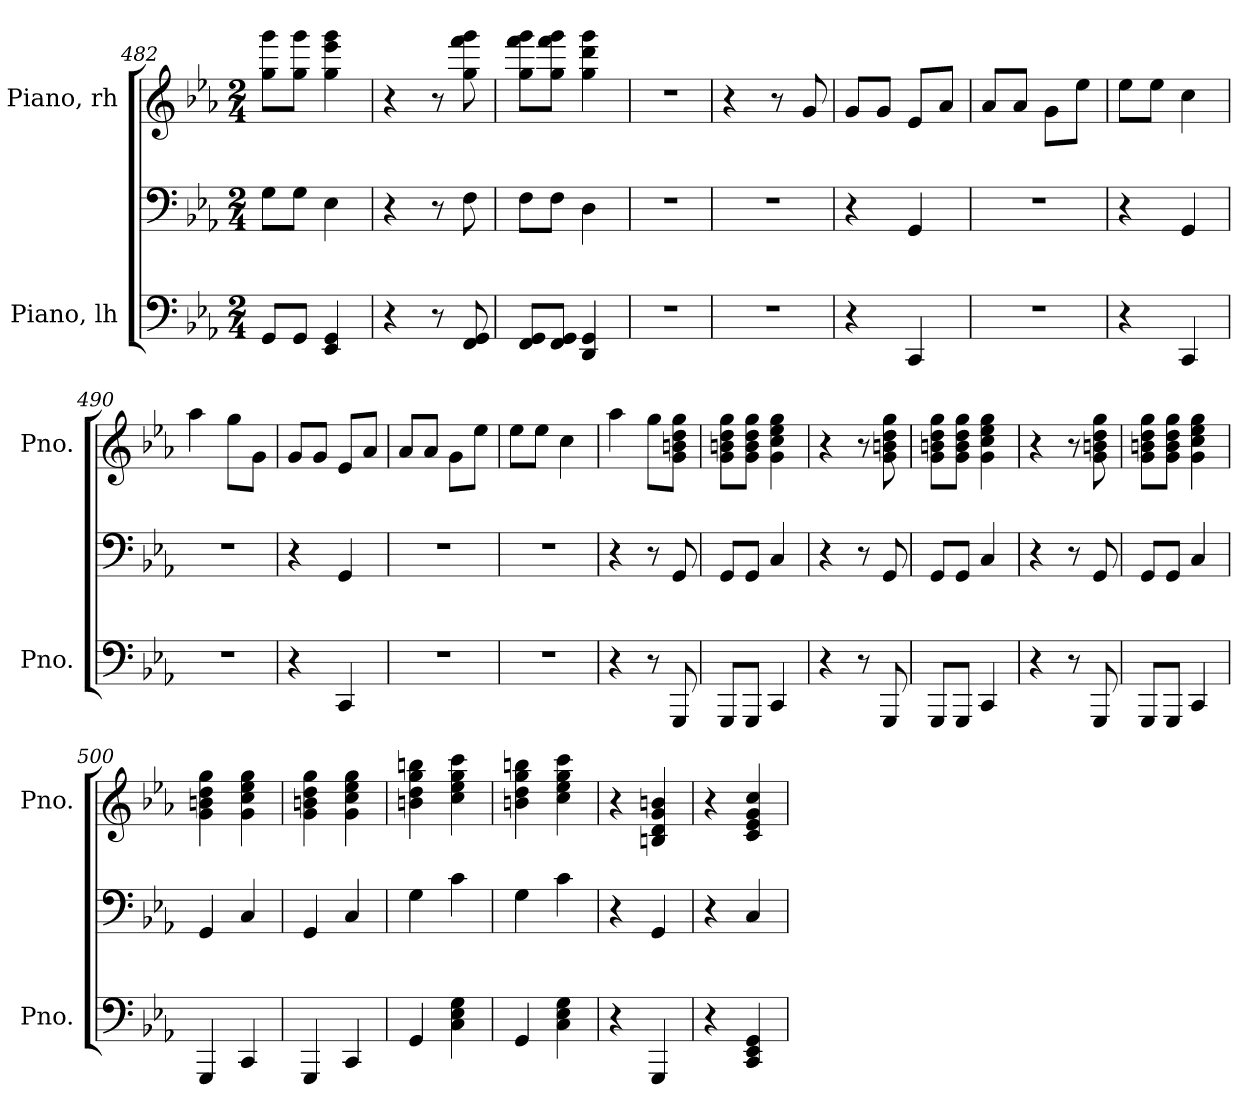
**kern	**kern	**kern
*part2	*part2	*part1
*staff3	*staff2	*staff1
*I"Piano, lh	*	*I"Piano, rh
*I'Pno.	*	*I'Pno.
*clefF4	*clefF4	*clefG2
*k[b-e-a-]	*k[b-e-a-]	*k[b-e-a-]
*M2/4	*M2/4	*M2/4
=482	=482	=482
8GG/L	8G\L	8gg\ 8ggg\L
8GG/J	8G\J	8gg\ 8ggg\J
4EE-/ 4GG/	4E-\	4gg\ 4eee-\ 4ggg\
=483	=483	=483
4r	4r	4r
8r	8r	8r
8FF/ 8GG/	8F\	8gg\ 8fff\ 8ggg\
!!LO:PB:g=z
=484	=484	=484
8FF/ 8GG/L	8F\L	8gg\ 8fff\ 8ggg\L
8FF/ 8GG/J	8F\J	8gg\ 8fff\ 8ggg\J
4DD/ 4GG/	4D\	4gg\ 4ddd\ 4ggg\
=485	=485	=485
2r	2r	2r
=486	=486	=486
2r	2r	4r
.	.	8r
.	.	8g/
=487	=487	=487
4r	4r	8g/L
.	.	8g/J
4CC/	4GG/	8e-/L
.	.	8a-/J
=488	=488	=488
2r	2r	8a-/L
.	.	8a-/J
.	.	8g\L
.	.	8ee-\J
=489	=489	=489
4r	4r	8ee-\L
.	.	8ee-\J
4CC/	4GG/	4cc\
=490	=490	=490
2r	2r	4aa-\
.	.	8gg\L
.	.	8g\J
=491	=491	=491
4r	4r	8g/L
.	.	8g/J
4CC/	4GG/	8e-/L
.	.	8a-/J
=492	=492	=492
2r	2r	8a-/L
.	.	8a-/J
.	.	8g\L
.	.	8ee-\J
!!LO:LB:g=z
=493	=493	=493
2r	2r	8ee-\L
.	.	8ee-\J
.	.	4cc\
=494	=494	=494
4r	4r	4aa-\
8r	8r	8gg\L
8GGG/	8GG/	8g\ 8bn\ 8dd\ 8gg\J
=495	=495	=495
8GGG/L	8GG/L	8g\ 8bn\ 8dd\ 8gg\L
8GGG/J	8GG/J	8g\ 8b\ 8dd\ 8gg\J
4CC/	4C/	4g\ 4cc\ 4ee-\ 4gg\
=496	=496	=496
4r	4r	4r
8r	8r	8r
8GGG/	8GG/	8g\ 8bn\ 8dd\ 8gg\
=497	=497	=497
8GGG/L	8GG/L	8g\ 8bn\ 8dd\ 8gg\L
8GGG/J	8GG/J	8g\ 8b\ 8dd\ 8gg\J
4CC/	4C/	4g\ 4cc\ 4ee-\ 4gg\
=498	=498	=498
4r	4r	4r
8r	8r	8r
8GGG/	8GG/	8g\ 8bn\ 8dd\ 8gg\
=499	=499	=499
8GGG/L	8GG/L	8g\ 8bn\ 8dd\ 8gg\L
8GGG/J	8GG/J	8g\ 8b\ 8dd\ 8gg\J
4CC/	4C/	4g\ 4cc\ 4ee-\ 4gg\
=500	=500	=500
4GGG/	4GG/	4g\ 4bn\ 4dd\ 4gg\
4CC/	4C/	4g\ 4cc\ 4ee-\ 4gg\
=501	=501	=501
4GGG/	4GG/	4g\ 4bn\ 4dd\ 4gg\
4CC/	4C/	4g\ 4cc\ 4ee-\ 4gg\
!!LO:LB:g=z
=502	=502	=502
4GG/	4G\	4bn\ 4dd\ 4gg\ 4bbn\
4C\ 4E-\ 4G\	4c\	4cc\ 4ee-\ 4gg\ 4ccc\
=503	=503	=503
4GG/	4G\	4bn\ 4dd\ 4gg\ 4bbn\
4C\ 4E-\ 4G\	4c\	4cc\ 4ee-\ 4gg\ 4ccc\
=504	=504	=504
4r	4r	4r
4GGG/	4GG/	4Bn/ 4d/ 4g/ 4bn/
=505	=505	=505
4r	4r	4r
4CC/ 4EE-/ 4GG/	4C/	4c/ 4e-/ 4g/ 4cc/
=	=	=
*-	*-	*-
